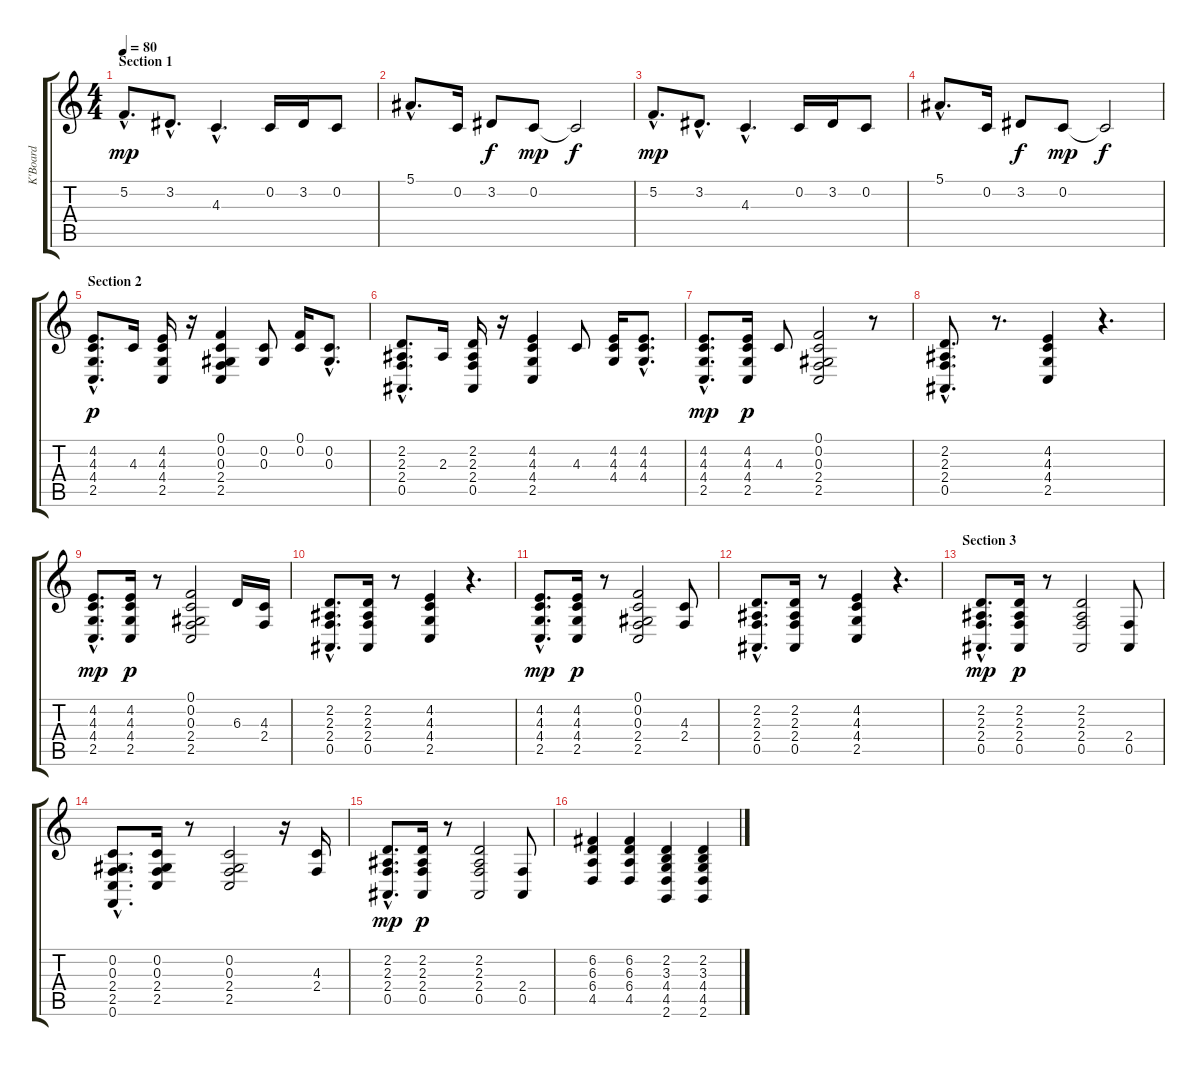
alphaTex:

\track ("K'Board" "K'Board") {instrument electricpiano1}
\staff {score tabs}
\tuning (F4 C4 Ab3 Eb3 Bb2 F2) {hide}
\ts (4 4)
\section ("" "Section 1")
\tempo 80
\clef g2
\ks c
5.2{hac}.8{d dy mp instrument electricpiano1} 3.2{hac}.8{d} 4.3{hac}.4{d} 0.2.16 3.2.16 0.2.8 |
5.1{hac}.8{d} 0.2.16 3.2.8{dy f} 0.2.8{dy mp} 0.2{t}.2{dy f} |
5.2{hac}.8{d dy mp} 3.2{hac}.8{d} 4.3{hac}.4{d} 0.2.16 3.2.16 0.2.8 |
5.1{hac}.8{d} 0.2.16 3.2.8{dy f} 0.2.8{dy mp} 0.2{t}.2{dy f} |
\section ("" "Section 2")
(4.2{hac} 4.3{hac} 4.4{hac} 2.5{hac}).8{d dy p} 4.3.16 (4.2 4.3 4.4 2.5).16 r.16 (0.1 0.2 0.3 2.4 2.5).4 (0.2 0.3).8 (0.1 0.2).16 (0.2{hac} 0.3{hac}).8{d} |
(2.2{hac} 2.3{hac} 2.4{hac} 0.5{hac}).8{d} 2.3.16 (2.2 2.3 2.4 0.5).16 r.16 (4.2 4.3 4.4 2.5).4 4.3.8 (4.2 4.3 4.4).16 (4.2{hac} 4.3{hac} 4.4{hac}).8{d} |
(4.2{hac} 4.3{hac} 4.4{hac} 2.5{hac}).8{d dy mp} (4.2 4.3 4.4 2.5).16{dy p} 4.3.8 (0.1 0.2 0.3 2.4 2.5).2 r.8 |
(2.2{hac} 2.3{hac} 2.4{hac} 0.5{hac}).8{d} r.8{d} (4.2 4.3 4.4 2.5).4 r.4{d} |
(4.2{hac} 4.3{hac} 4.4{hac} 2.5{hac}).8{d dy mp} (4.2 4.3 4.4 2.5).16{dy p} r.8 (0.1 0.2 0.3 2.4 2.5).2 6.3.16 (4.3 2.4).16 |
(2.2{hac} 2.3{hac} 2.4{hac} 0.5{hac}).8{d} (2.2 2.3 2.4 0.5).16 r.8 (4.2 4.3 4.4 2.5).4 r.4{d} |
(4.2{hac} 4.3{hac} 4.4{hac} 2.5{hac}).8{d dy mp} (4.2 4.3 4.4 2.5).16{dy p} r.8 (0.1 0.2 0.3 2.4 2.5).2 (4.3 2.4).8 |
(2.2{hac} 2.3{hac} 2.4{hac} 0.5{hac}).8{d} (2.2 2.3 2.4 0.5).16 r.8 (4.2 4.3 4.4 2.5).4 r.4{d} |
\section ("" "Section 3")
(2.2{hac} 2.3{hac} 2.4{hac} 0.5{hac}).8{d dy mp} (2.2 2.3 2.4 0.5).16{dy p} r.8 (2.2 2.3 2.4 0.5).2 (2.4 0.5).8 |
(0.2{hac} 0.3{hac} 2.4{hac} 2.5{hac} 0.6{hac}).8{d} (0.2 0.3 2.4 2.5).16 r.8 (0.2 0.3 2.4 2.5).2 r.16 (4.3 2.4).16 |
(2.2{hac} 2.3{hac} 2.4{hac} 0.5{hac}).8{d dy mp} (2.2 2.3 2.4 0.5).16{dy p} r.8 (2.2 2.3 2.4 0.5).2 (2.4 0.5).8 |
(6.2 6.3 6.4 4.5).4 (6.2 6.3 6.4 4.5).4 (2.2 3.3 4.4 4.5 2.6).4 (2.2 3.3 4.4 4.5 2.6).4
